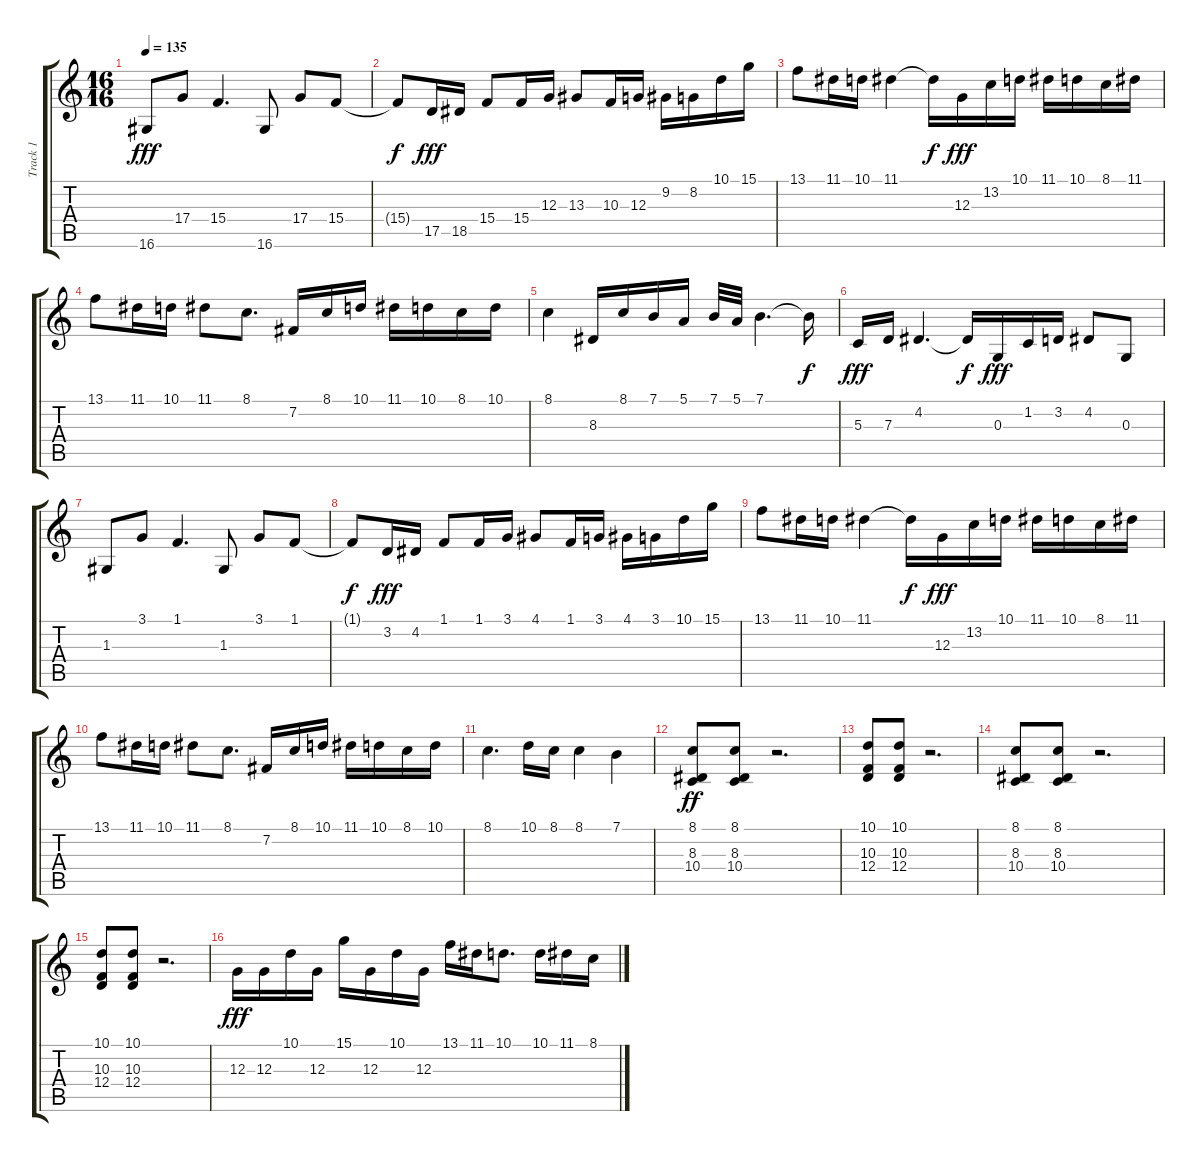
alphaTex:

\track ("Track 1" "Track 1") {instrument brightacousticpiano}
\staff {score tabs}
\tuning (E4 B3 G3 D3 A2 E2) {hide}
\ts (16 16)
\tempo 135
\clef g2
\ks c
16.6.8{dy fff} 17.4.8 15.4.4{d} 16.6.8 17.4.8 15.4.8 |
15.4{t}.8{dy f} 17.5.16{dy fff} 18.5.16 15.4.8 15.4.16 12.3.16 13.3.8 10.3.16 12.3.16 9.2.16 8.2.16 10.1.16 15.1.16 |
13.1.8 11.1.16 10.1.16 11.1.4 11.1{t}.16{dy f} 12.3.16{dy fff} 13.2.16 10.1.16 11.1.16 10.1.16 8.1.16 11.1.16 |
13.1.8 11.1.16 10.1.16 11.1.8 8.1.8{d} 7.2.16 8.1.16 10.1.16 11.1.16 10.1.16 8.1.16 10.1.16 |
8.1.4 8.3.16 8.1.16 7.1.16 5.1.16 7.1.32 5.1.32 7.1.4{d} 7.1{t}.16{dy f} |
5.3.16{dy fff} 7.3.16 4.2.4{d} 4.2{t}.16{dy f} 0.3.16{dy fff} 1.2.16 3.2.16 4.2.8 0.3.8 |
1.3.8 3.1.8 1.1.4{d} 1.3.8 3.1.8 1.1.8 |
1.1{t}.8{dy f} 3.2.16{dy fff} 4.2.16 1.1.8 1.1.16 3.1.16 4.1.8 1.1.16 3.1.16 4.1.16 3.1.16 10.1.16 15.1.16 |
13.1.8 11.1.16 10.1.16 11.1.4 11.1{t}.16{dy f} 12.3.16{dy fff} 13.2.16 10.1.16 11.1.16 10.1.16 8.1.16 11.1.16 |
13.1.8 11.1.16 10.1.16 11.1.8 8.1.8{d} 7.2.16 8.1.16 10.1.16 11.1.16 10.1.16 8.1.16 10.1.16 |
8.1.4{d} 10.1.16 8.1.16 8.1.4 7.1.4 |
(8.1 8.3 10.4).8{dy ff} (8.1 8.3 10.4).8 r.2{d} |
(10.1 10.3 12.4).8 (10.1 10.3 12.4).8 r.2{d} |
(8.1 8.3 10.4).8 (8.1 8.3 10.4).8 r.2{d} |
(10.1 10.3 12.4).8 (10.1 10.3 12.4).8 r.2{d} |
12.3.16{dy fff} 12.3.16 10.1.16 12.3.16 15.1.16 12.3.16 10.1.16 12.3.16 13.1.16 11.1.16 10.1.8{d} 10.1.16 11.1.16 8.1.16
